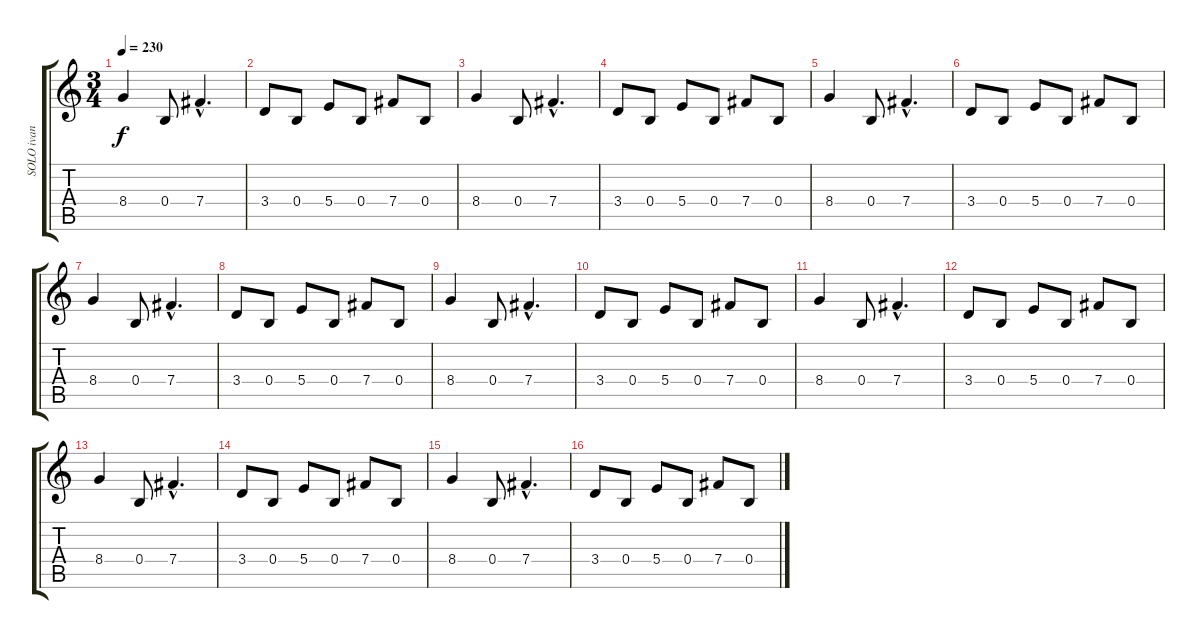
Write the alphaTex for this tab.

\track ("SOLO ivan" "SOLO ivan") {instrument overdrivenguitar}
\staff {score tabs}
\tuning (Db4 Ab3 E3 B2 Gb2 B1) {hide}
\ts (3 4)
\tempo 230
\clef g2
\ks c
8.4.4{dy f} 0.4.8 7.4{hac}.4{d} |
3.4.8 0.4.8 5.4.8 0.4.8 7.4.8 0.4.8 |
8.4.4 0.4.8 7.4{hac}.4{d} |
3.4.8 0.4.8 5.4.8 0.4.8 7.4.8 0.4.8 |
8.4.4 0.4.8 7.4{hac}.4{d} |
3.4.8 0.4.8 5.4.8 0.4.8 7.4.8 0.4.8 |
8.4.4 0.4.8 7.4{hac}.4{d} |
3.4.8 0.4.8 5.4.8 0.4.8 7.4.8 0.4.8 |
8.4.4 0.4.8 7.4{hac}.4{d} |
3.4.8 0.4.8 5.4.8 0.4.8 7.4.8 0.4.8 |
8.4.4 0.4.8 7.4{hac}.4{d} |
3.4.8 0.4.8 5.4.8 0.4.8 7.4.8 0.4.8 |
8.4.4 0.4.8 7.4{hac}.4{d} |
3.4.8 0.4.8 5.4.8 0.4.8 7.4.8 0.4.8 |
8.4.4 0.4.8 7.4{hac}.4{d} |
3.4.8 0.4.8 5.4.8 0.4.8 7.4.8 0.4.8
